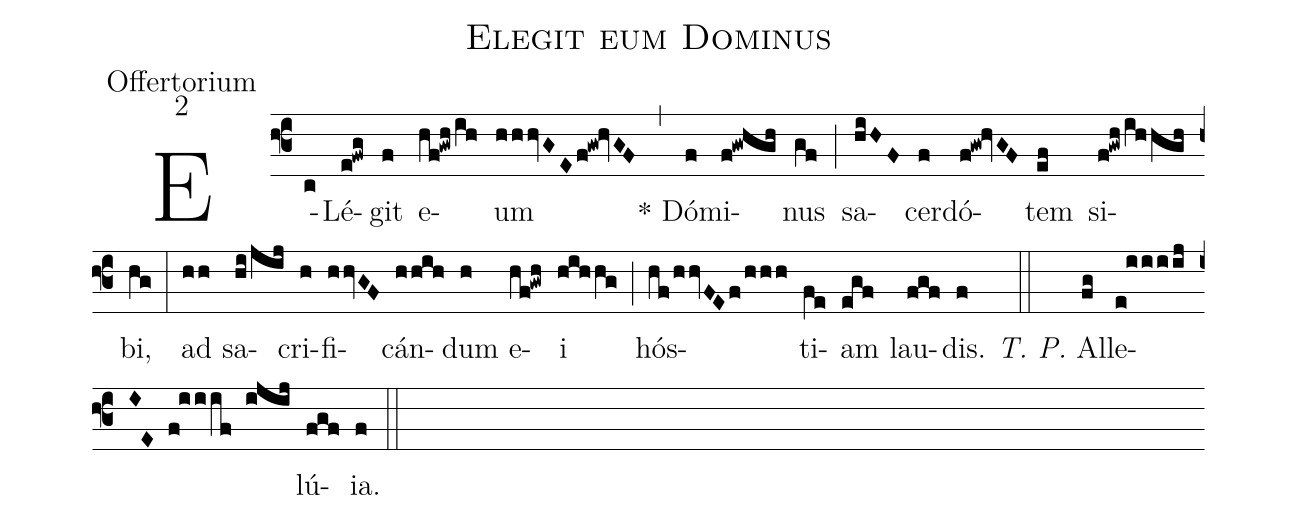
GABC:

name:Elegit eum Dominus;
office-part:Offertorium;
mode:2;
%%
(f3) E(c)Lé(e!fwg)git(f) e(hf!gwh/ih)um(hhhvGEf!gw!hvGF) (,) * Dó(f)mi(f!gw@hgh)nus(gf) (;) sa(hiHF)cer(f)dó(f!gw!hvGF)tem(ef) si(f!gwh/ih/hgh)bi,(hg) (:) ad(hh) sa(hi/jij)cri(h)fi(hhvGF)cán(hhih)dum(h) e(hf!gwh)i(hih/hg) (;) hós(hf/hhvFEf/hhh)ti(fe)am(egf) lau(fgf)dis.(f) (::) <i>T. P.</i> Al(fg)le(e!iiiijI!E f!iiif ijij)lú(fgf){ia}.(f) (::)
